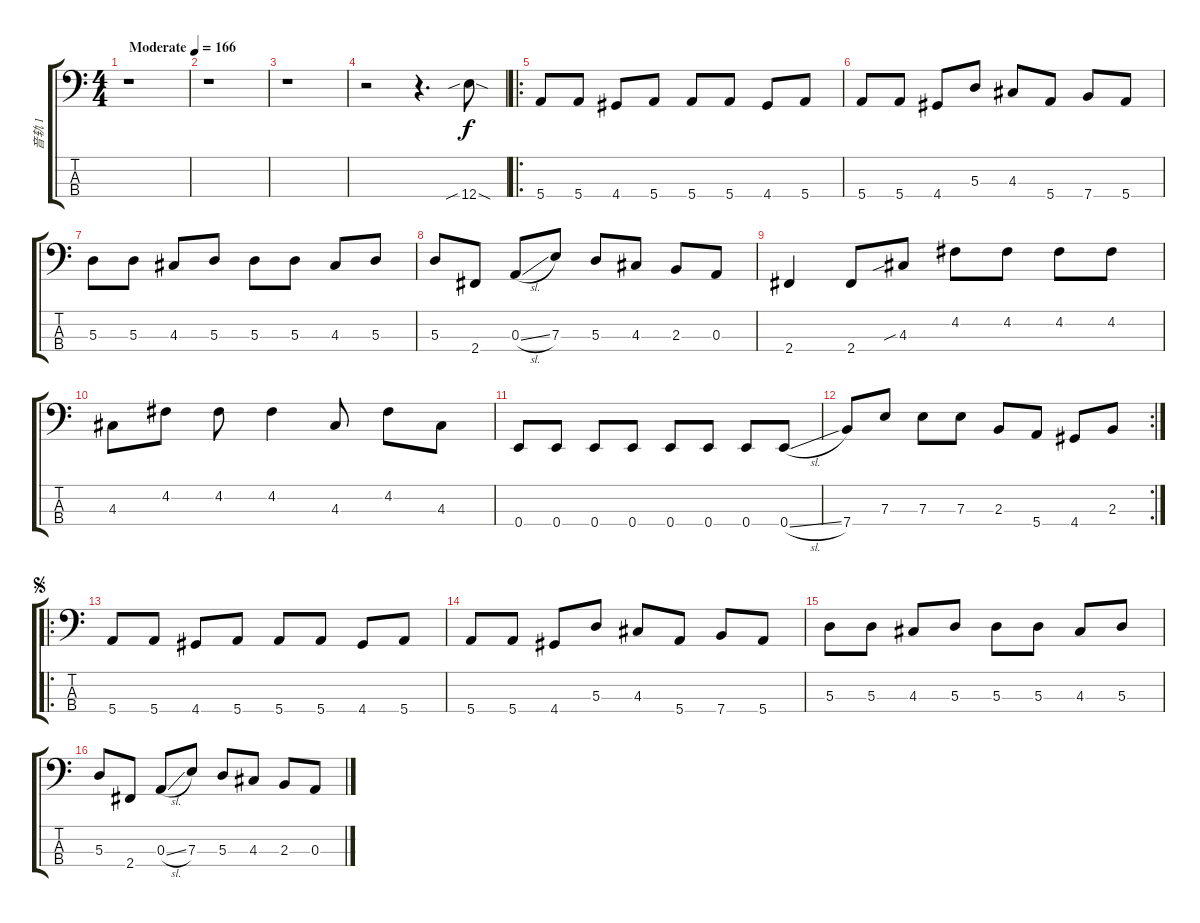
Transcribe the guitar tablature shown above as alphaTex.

\track ("音轨 1" "音轨 1") {instrument electricbassfinger}
\staff {score tabs}
\tuning (G2 D2 A1 E1) {hide}
\ts (4 4)
\tempo (166 "Moderate")
\clef f4
\ks c
r.1{dy f instrument electricbassfinger} |
r.1 |
r.1 |
r.2 r.4{d} 12.4{sib sod}.8 |
\ro
5.4.8 5.4.8 4.4.8 5.4.8 5.4.8 5.4.8 4.4.8 5.4.8 |
5.4.8 5.4.8 4.4.8 5.3.8 4.3.8 5.4.8 7.4.8 5.4.8 |
5.3.8 5.3.8 4.3.8 5.3.8 5.3.8 5.3.8 4.3.8 5.3.8 |
5.3.8 2.4.8 0.3{sl}.8 7.3.8 5.3.8 4.3.8 2.3.8 0.3.8 |
2.4.4 2.4.8 4.3{sib}.8 4.2.8 4.2.8 4.2.8 4.2.8 |
4.3.8 4.2.8 4.2.8 4.2.4 4.3.8 4.2.8 4.3.8 |
0.4.8 0.4.8 0.4.8 0.4.8 0.4.8 0.4.8 0.4.8 0.4{sl}.8 |
\rc 2
7.4.8 7.3.8 7.3.8 7.3.8 2.3.8 5.4.8 4.4.8 2.3.8 |
\ro
\jump segno
5.4.8 5.4.8 4.4.8 5.4.8 5.4.8 5.4.8 4.4.8 5.4.8 |
5.4.8 5.4.8 4.4.8 5.3.8 4.3.8 5.4.8 7.4.8 5.4.8 |
5.3.8 5.3.8 4.3.8 5.3.8 5.3.8 5.3.8 4.3.8 5.3.8 |
5.3.8 2.4.8 0.3{sl}.8 7.3.8 5.3.8 4.3.8 2.3.8 0.3.8
